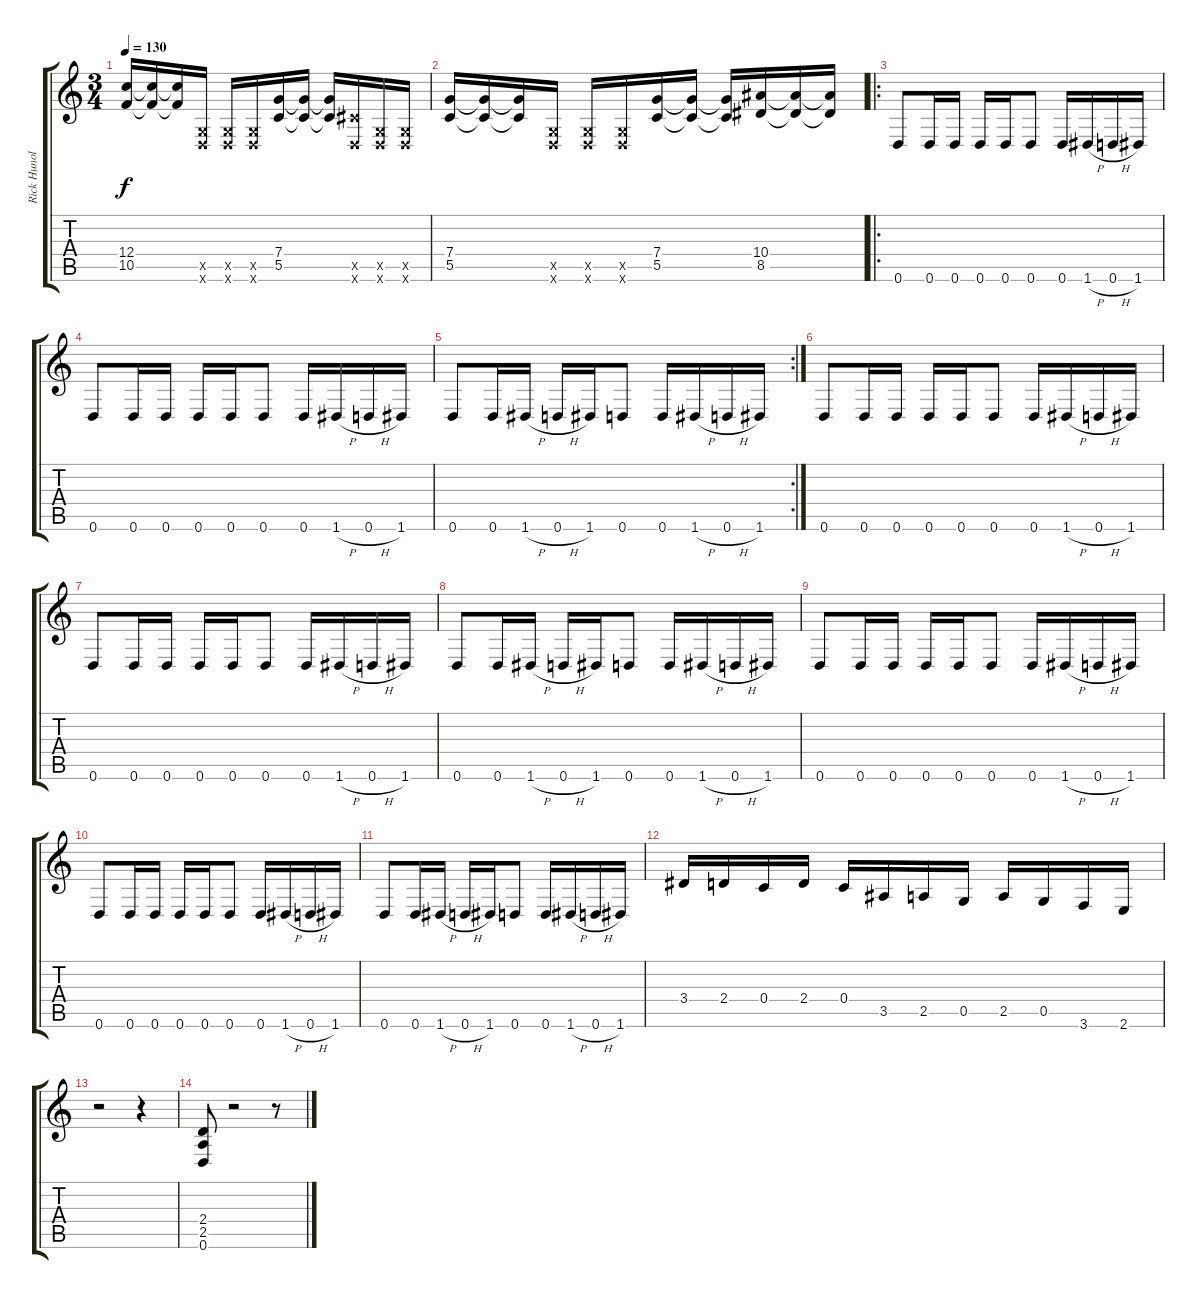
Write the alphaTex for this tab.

\track ("Rick Hunolt" "Rick Hunol") {instrument overdrivenguitar}
\staff {score tabs}
\tuning (D4 A3 F3 C3 G2 D2) {hide}
\ts (3 4)
\tempo 130
\clef g2
\ks c
(12.4 10.5).16{dy f} (12.4{t} 10.5{t}).16 (12.4{t} 10.5{t}).16 (0.5{x} 0.6{x}).16 (0.5{x} 0.6{x}).16 (0.5{x} 0.6{x}).16 (7.4 5.5).16 (7.4{t} 5.5{t}).16 (7.4{t} 5.5{t}).16 (6.5{x} 0.6{x}).16 (0.5{x} 0.6{x}).16 (0.5{x} 0.6{x}).16 |
(7.4 5.5).16 (7.4{t} 5.5{t}).16 (7.4{t} 5.5{t}).16 (0.5{x} 0.6{x}).16 (0.5{x} 0.6{x}).16 (0.5{x} 0.6{x}).16 (7.4 5.5).16 (7.4{t} 5.5{t}).16 (7.4{t} 5.5{t}).16 (10.4 8.5).16 (10.4{t} 8.5{t}).16 (10.4{t} 8.5{t}).16 |
\ro
0.6.8 0.6.16 0.6.16 0.6.16 0.6.16 0.6.8 0.6.16 1.6{h}.16 0.6{h}.16 1.6.16 |
0.6.8 0.6.16 0.6.16 0.6.16 0.6.16 0.6.8 0.6.16 1.6{h}.16 0.6{h}.16 1.6.16 |
\rc 2
0.6.8 0.6.16 1.6{h}.16 0.6{h}.16 1.6.16 0.6.8 0.6.16 1.6{h}.16 0.6{h}.16 1.6.16 |
0.6.8 0.6.16 0.6.16 0.6.16 0.6.16 0.6.8 0.6.16 1.6{h}.16 0.6{h}.16 1.6.16 |
0.6.8 0.6.16 0.6.16 0.6.16 0.6.16 0.6.8 0.6.16 1.6{h}.16 0.6{h}.16 1.6.16 |
0.6.8 0.6.16 1.6{h}.16 0.6{h}.16 1.6.16 0.6.8 0.6.16 1.6{h}.16 0.6{h}.16 1.6.16 |
0.6.8 0.6.16 0.6.16 0.6.16 0.6.16 0.6.8 0.6.16 1.6{h}.16 0.6{h}.16 1.6.16 |
0.6.8 0.6.16 0.6.16 0.6.16 0.6.16 0.6.8 0.6.16 1.6{h}.16 0.6{h}.16 1.6.16 |
0.6.8 0.6.16 1.6{h}.16 0.6{h}.16 1.6.16 0.6.8 0.6.16 1.6{h}.16 0.6{h}.16 1.6.16 |
3.4.16 2.4.16 0.4.16 2.4.16 0.4.16 3.5.16 2.5.16 0.5.16 2.5.16 0.5.16 3.6.16 2.6.16 |
r.2 r.4 |
(2.4 2.5 0.6).8 r.2 r.8
